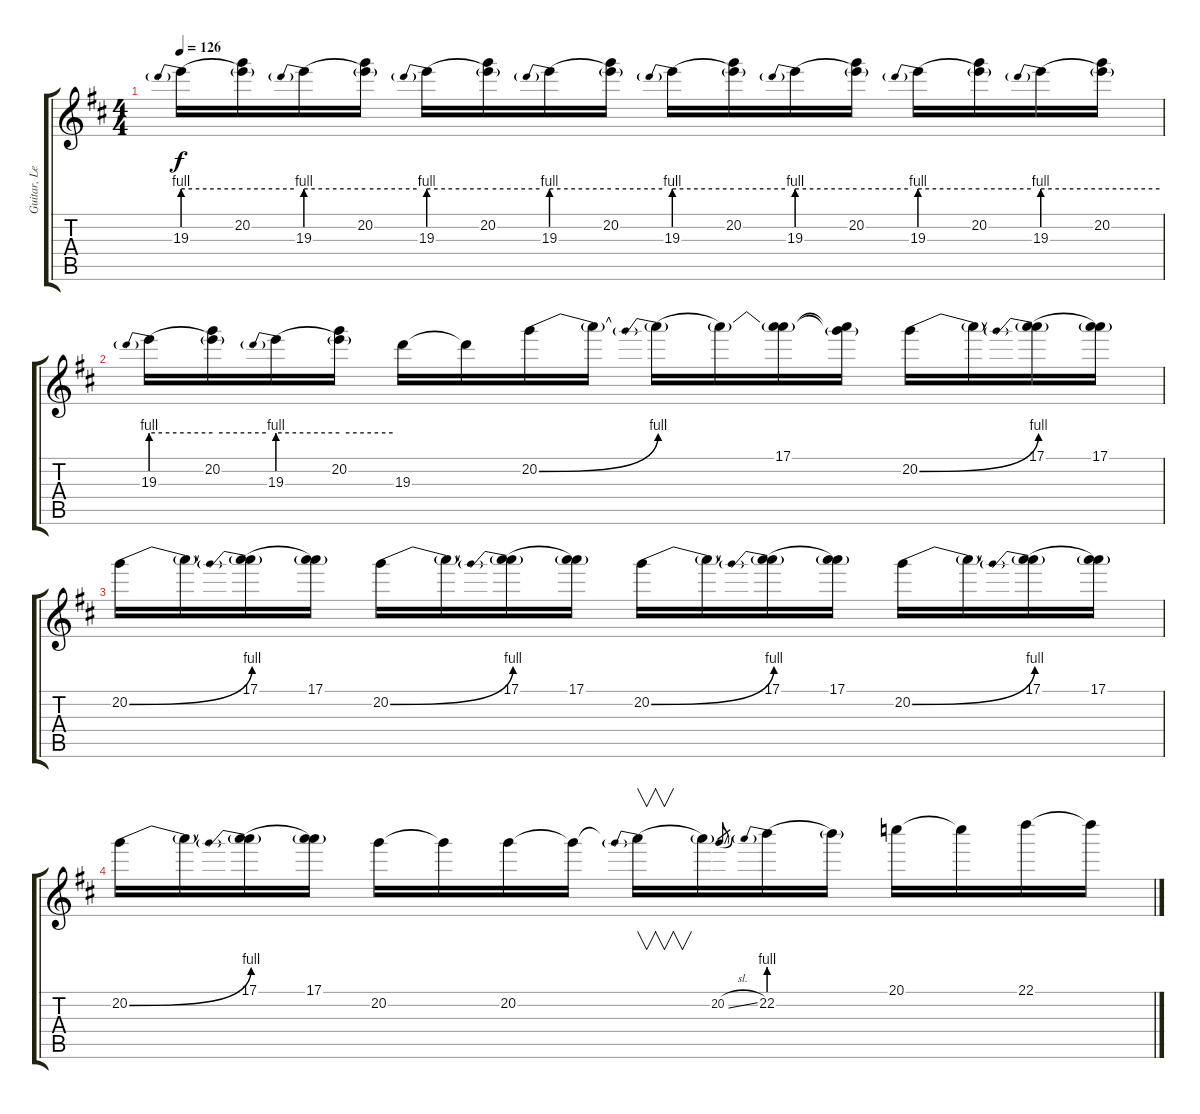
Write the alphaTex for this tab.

\track ("Guitar, Lead overdub" "Guitar, Le") {instrument distortionguitar}
\staff {score tabs}
\tuning (E4 B3 G3 D3 A2 E2) {hide}
\ts (4 4)
\tempo 126
\clef g2
\ks d
19.3{be (prebend 0 4 60 4)}.16{dy f} (20.2 19.3{be (hold 0 4 60 4) t}).16 19.3{be (prebend 0 4 60 4)}.16 (20.2 19.3{be (hold 0 4 60 4) t}).16 19.3{be (prebend 0 4 60 4)}.16 (20.2 19.3{be (hold 0 4 60 4) t}).16 19.3{be (prebend 0 4 60 4)}.16 (20.2 19.3{be (hold 0 4 60 4) t}).16 19.3{be (prebend 0 4 60 4)}.16 (20.2 19.3{be (hold 0 4 60 4) t}).16 19.3{be (prebend 0 4 60 4)}.16 (20.2 19.3{be (hold 0 4 60 4) t}).16 19.3{be (prebend 0 4 60 4)}.16 (20.2 19.3{be (hold 0 4 60 4) t}).16 19.3{be (prebend 0 4 60 4)}.16 (20.2 19.3{be (hold 0 4 60 4) t}).16 |
19.3{be (prebend 0 4 60 4)}.16 (20.2 19.3{be (hold 0 4 60 4) t}).16 19.3{be (prebend 0 4 60 4)}.16 (20.2 19.3{be (hold 0 4 60 4) t}).16 19.3.16 19.3{t}.16 20.2{be (bend 0 0 60 4)}.16 20.2{t}.16 20.2{be (prebend 0 4 60 4) t}.16 20.2{t}.16 (17.1 20.2{t}).16 (17.1{t} 20.2{t}).16 20.2{be (bend 0 0 60 4)}.16 20.2{t}.16 (17.1 20.2{be (prebend 0 4 60 4) t}).16 (17.1 20.2{t}).16 |
20.2{be (bend 0 0 60 4)}.16 20.2{t}.16 (17.1 20.2{be (prebend 0 4 60 4) t}).16 (17.1 20.2{t}).16 20.2{be (bend 0 0 60 4)}.16 20.2{t}.16 (17.1 20.2{be (prebend 0 4 60 4) t}).16 (17.1 20.2{t}).16 20.2{be (bend 0 0 60 4)}.16 20.2{t}.16 (17.1 20.2{be (prebend 0 4 60 4) t}).16 (17.1 20.2{t}).16 20.2{be (bend 0 0 60 4)}.16 20.2{t}.16 (17.1 20.2{be (prebend 0 4 60 4) t}).16 (17.1 20.2{t}).16 |
20.2{be (bend 0 0 60 4)}.16 20.2{t}.16 (17.1 20.2{be (prebend 0 4 60 4) t}).16 (17.1 20.2{t}).16 20.2.16 20.2{t}.16 20.2.16 20.2{t}.16 20.2{be (prebend 0 4 60 4) t}.16{v} 20.2{t}.16 20.2{sl}.8{gr} 22.2{be (prebend 0 4 60 4)}.16 22.2{t}.16 20.1.16 20.1{t}.16 22.1.16 22.1{t}.16
